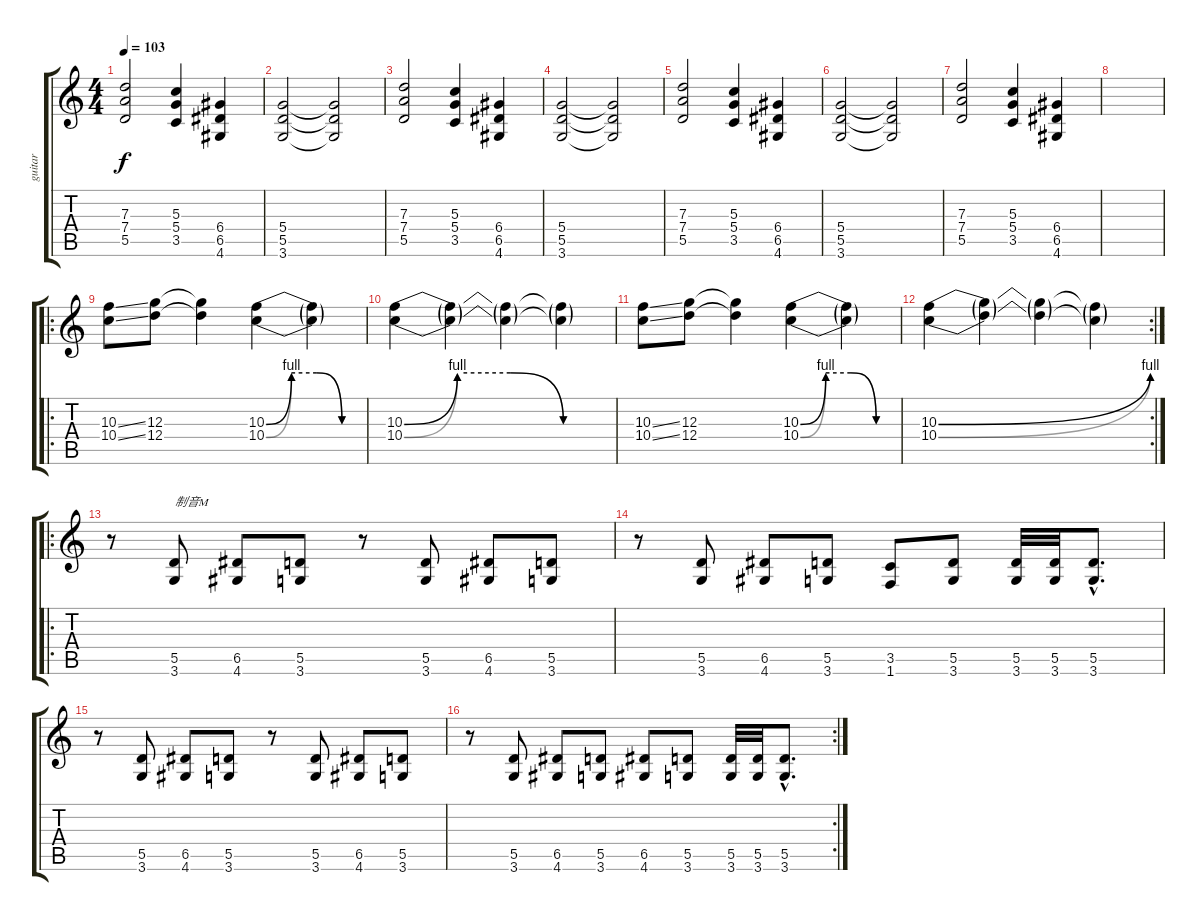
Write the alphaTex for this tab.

\track ("guitar" "guitar") {instrument distortionguitar}
\staff {score tabs}
\tuning (E4 B3 G3 D3 A2 E2) {hide}
\ts (4 4)
\tempo 103
\clef g2
\ks c
(7.3 7.4 5.5).2{dy f} (5.3 5.4 3.5).4 (6.4 6.5 4.6).4 |
(5.4 5.5 3.6).2 (5.4{t} 5.5{t} 3.6{t}).2 |
(7.3 7.4 5.5).2 (5.3 5.4 3.5).4 (6.4 6.5 4.6).4 |
(5.4 5.5 3.6).2 (5.4{t} 5.5{t} 3.6{t}).2 |
(7.3 7.4 5.5).2 (5.3 5.4 3.5).4 (6.4 6.5 4.6).4 |
(5.4 5.5 3.6).2 (5.4{t} 5.5{t} 3.6{t}).2 |
(7.3 7.4 5.5).2 (5.3 5.4 3.5).4 (6.4 6.5 4.6).4 |
|
\ro
(10.3{ss} 10.4{ss}).8 (12.3 12.4).8 (12.3{t} 12.4{t}).4 (10.3{be (custom 0 0 15 4 30 4 45 0 60 0)} 10.4{be (custom 0 0 15 4 30 4 45 0 60 0)}).4 (10.3{t} 10.4{t}).4 |
(10.3{be (custom 0 0 15 4 30 4 45 0 60 0)} 10.4{be (custom 0 0 15 4 30 4 45 0 60 0)}).4 (10.3{t} 10.4{t}).4 (10.3{t} 10.4{t}).4 (10.3{t} 10.4{t}).4 |
(10.3{ss} 10.4{ss}).8 (12.3 12.4).8 (12.3{t} 12.4{t}).4 (10.3{be (custom 0 0 15 4 30 4 45 0 60 0)} 10.4{be (custom 0 0 15 4 30 4 45 0 60 0)}).4 (10.3{t} 10.4{t}).4 |
\rc 2
(10.3{be (bend 0 0 60 4)} 10.4{be (bend 0 0 60 4)}).4 (10.3{t} 10.4{t}).4 (10.3{t} 10.4{t}).4 (10.3{t} 10.4{t}).4 |
\ro
r.8 (5.5 3.6).8{txt "制音M"} (6.5 4.6).8 (5.5 3.6).8 r.8 (5.5 3.6).8 (6.5 4.6).8 (5.5 3.6).8 |
r.8 (5.5 3.6).8 (6.5 4.6).8 (5.5 3.6).8 (3.5 1.6).8 (5.5 3.6).8 (5.5 3.6).32 (5.5 3.6).32 (5.5{hac} 3.6{hac}).8{d} |
r.8 (5.5 3.6).8 (6.5 4.6).8 (5.5 3.6).8 r.8 (5.5 3.6).8 (6.5 4.6).8 (5.5 3.6).8 |
\rc 2
r.8 (5.5 3.6).8 (6.5 4.6).8 (5.5 3.6).8 (6.5 4.6).8 (5.5 3.6).8 (5.5 3.6).32 (5.5 3.6).32 (5.5{hac} 3.6{hac}).8{d}
